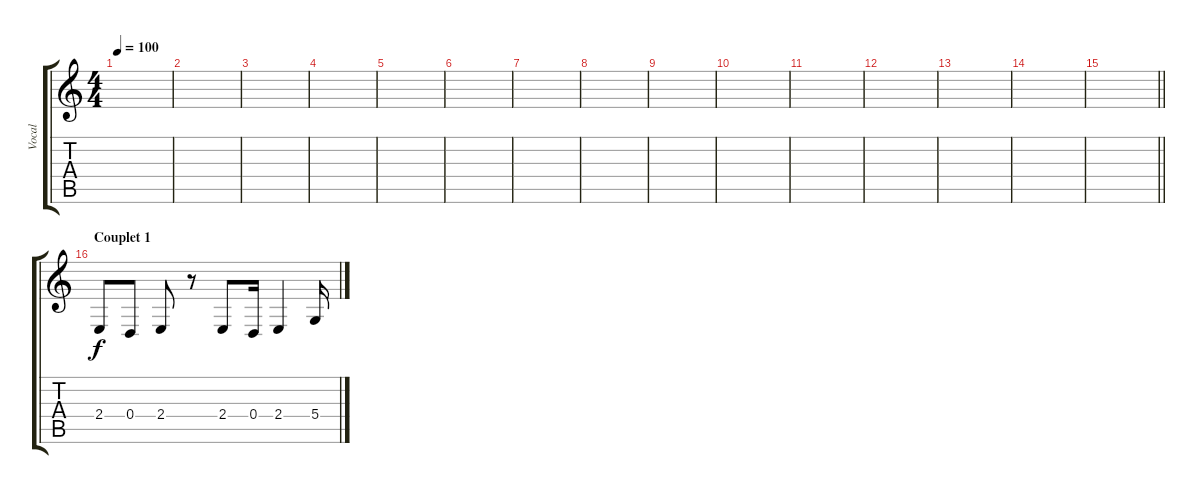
\track ("Vocal" "Vocal") {instrument electricgrandpiano}
\staff {score tabs}
\tuning (E4 B3 G3 D3 A2 E2) {hide}
\ts (4 4)
\tempo 100
\clef g2
\ks c
|
|
|
|
|
|
|
|
|
|
|
|
|
|
\barLineRight lightlight
|
\section ("" "Couplet 1")
2.4.8 0.4.8 2.4.8 r.8 2.4.8 0.4.16 2.4.4 5.4.16
